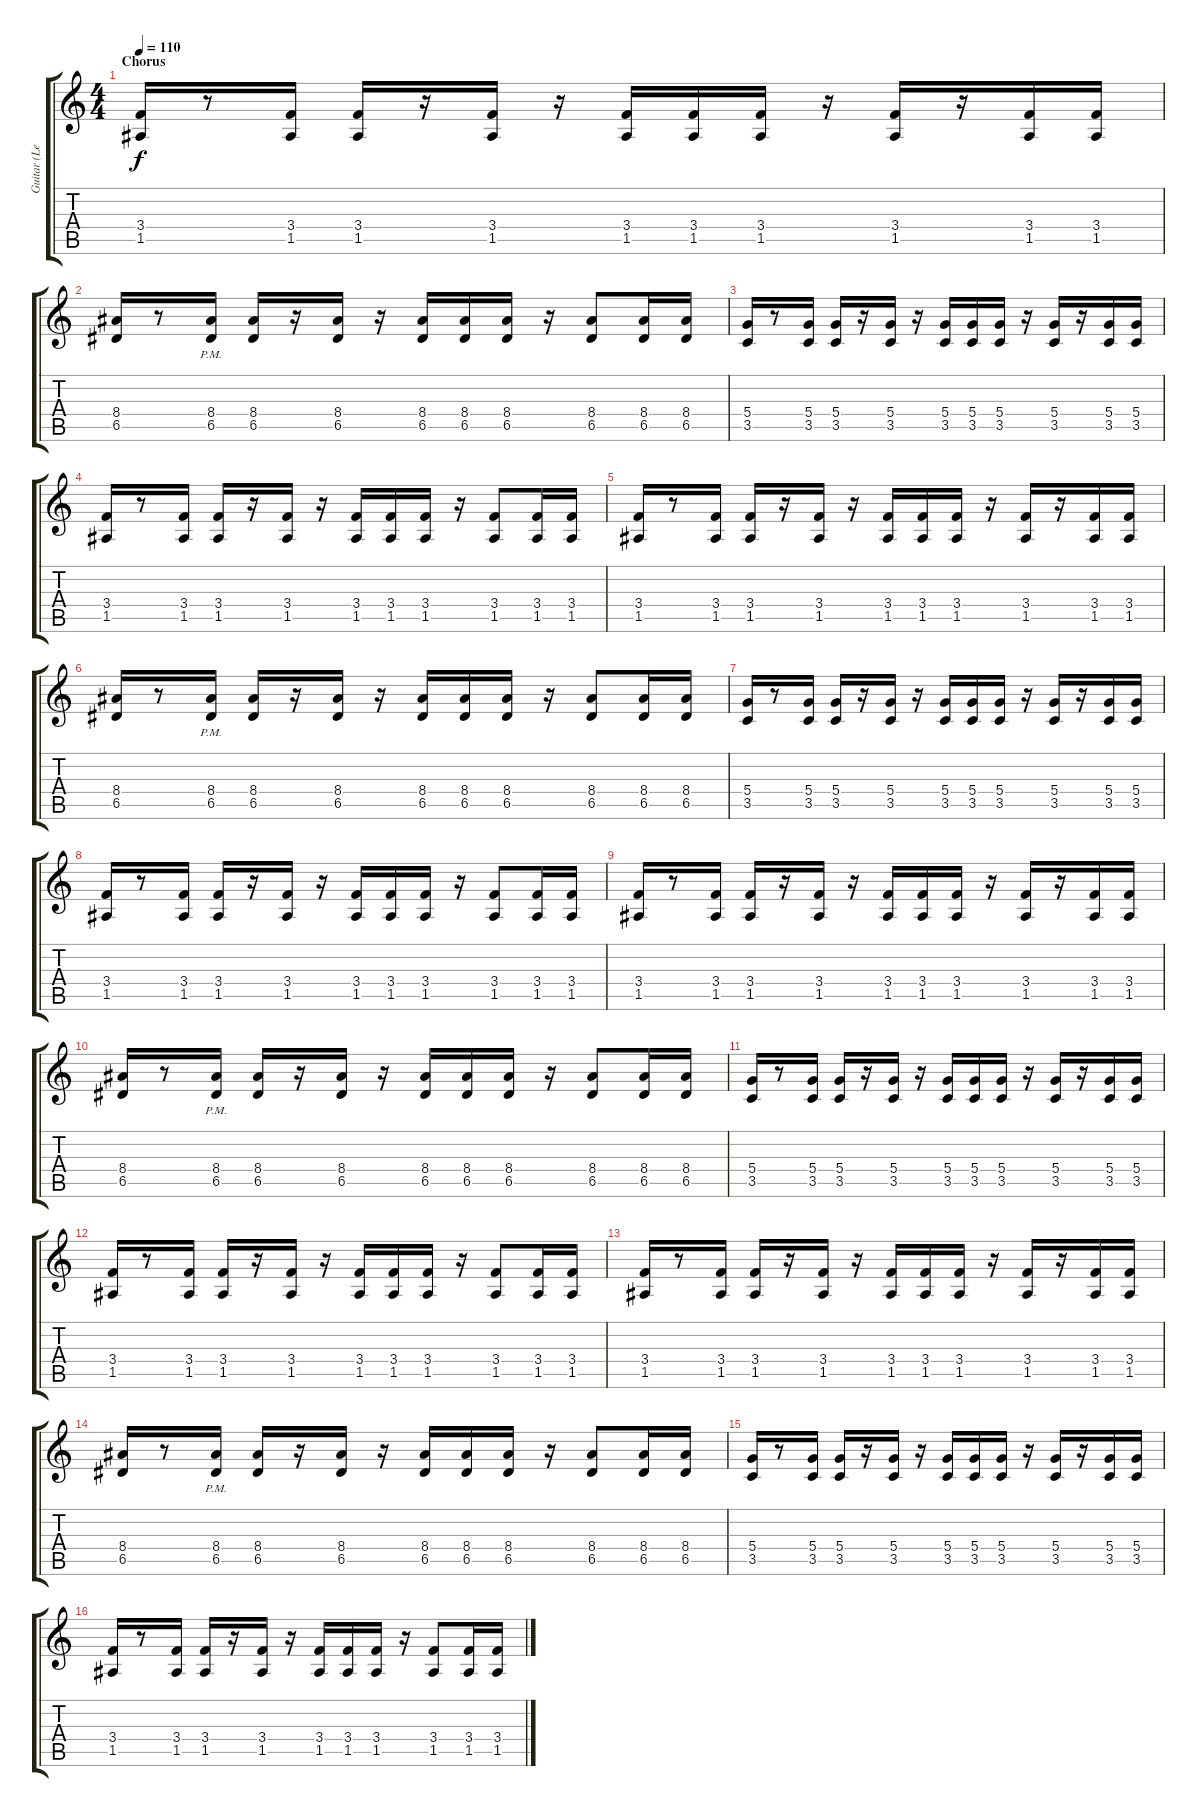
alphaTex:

\track ("Guitar (Lead)" "Guitar (Le") {instrument distortionguitar}
\staff {score tabs}
\tuning (E4 B3 G3 D3 A2 E2) {hide}
\ts (4 4)
\section ("" "Chorus")
\tempo 110
\clef g2
\ks c
(3.4 1.5).16{dy f} r.8 (3.4 1.5).16 (3.4 1.5).16 r.16 (3.4 1.5).16 r.16 (3.4 1.5).16 (3.4 1.5).16 (3.4 1.5).16 r.16 (3.4 1.5).16 r.16 (3.4 1.5).16 (3.4 1.5).16 |
(8.4 6.5).16 r.8 (8.4{pm} 6.5{pm}).16 (8.4 6.5).16 r.16 (8.4 6.5).16 r.16 (8.4 6.5).16 (8.4 6.5).16 (8.4 6.5).16 r.16 (8.4 6.5).8 (8.4 6.5).16 (8.4 6.5).16 |
(5.4 3.5).16 r.8 (5.4 3.5).16 (5.4 3.5).16 r.16 (5.4 3.5).16 r.16 (5.4 3.5).16 (5.4 3.5).16 (5.4 3.5).16 r.16 (5.4 3.5).16 r.16 (5.4 3.5).16 (5.4 3.5).16 |
(3.4 1.5).16 r.8 (3.4 1.5).16 (3.4 1.5).16 r.16 (3.4 1.5).16 r.16 (3.4 1.5).16 (3.4 1.5).16 (3.4 1.5).16 r.16 (3.4 1.5).8 (3.4 1.5).16 (3.4 1.5).16 |
(3.4 1.5).16 r.8 (3.4 1.5).16 (3.4 1.5).16 r.16 (3.4 1.5).16 r.16 (3.4 1.5).16 (3.4 1.5).16 (3.4 1.5).16 r.16 (3.4 1.5).16 r.16 (3.4 1.5).16 (3.4 1.5).16 |
(8.4 6.5).16 r.8 (8.4{pm} 6.5{pm}).16 (8.4 6.5).16 r.16 (8.4 6.5).16 r.16 (8.4 6.5).16 (8.4 6.5).16 (8.4 6.5).16 r.16 (8.4 6.5).8 (8.4 6.5).16 (8.4 6.5).16 |
(5.4 3.5).16 r.8 (5.4 3.5).16 (5.4 3.5).16 r.16 (5.4 3.5).16 r.16 (5.4 3.5).16 (5.4 3.5).16 (5.4 3.5).16 r.16 (5.4 3.5).16 r.16 (5.4 3.5).16 (5.4 3.5).16 |
(3.4 1.5).16 r.8 (3.4 1.5).16 (3.4 1.5).16 r.16 (3.4 1.5).16 r.16 (3.4 1.5).16 (3.4 1.5).16 (3.4 1.5).16 r.16 (3.4 1.5).8 (3.4 1.5).16 (3.4 1.5).16 |
(3.4 1.5).16 r.8 (3.4 1.5).16 (3.4 1.5).16 r.16 (3.4 1.5).16 r.16 (3.4 1.5).16 (3.4 1.5).16 (3.4 1.5).16 r.16 (3.4 1.5).16 r.16 (3.4 1.5).16 (3.4 1.5).16 |
(8.4 6.5).16 r.8 (8.4{pm} 6.5{pm}).16 (8.4 6.5).16 r.16 (8.4 6.5).16 r.16 (8.4 6.5).16 (8.4 6.5).16 (8.4 6.5).16 r.16 (8.4 6.5).8 (8.4 6.5).16 (8.4 6.5).16 |
(5.4 3.5).16 r.8 (5.4 3.5).16 (5.4 3.5).16 r.16 (5.4 3.5).16 r.16 (5.4 3.5).16 (5.4 3.5).16 (5.4 3.5).16 r.16 (5.4 3.5).16 r.16 (5.4 3.5).16 (5.4 3.5).16 |
(3.4 1.5).16 r.8 (3.4 1.5).16 (3.4 1.5).16 r.16 (3.4 1.5).16 r.16 (3.4 1.5).16 (3.4 1.5).16 (3.4 1.5).16 r.16 (3.4 1.5).8 (3.4 1.5).16 (3.4 1.5).16 |
(3.4 1.5).16 r.8 (3.4 1.5).16 (3.4 1.5).16 r.16 (3.4 1.5).16 r.16 (3.4 1.5).16 (3.4 1.5).16 (3.4 1.5).16 r.16 (3.4 1.5).16 r.16 (3.4 1.5).16 (3.4 1.5).16 |
(8.4 6.5).16 r.8 (8.4{pm} 6.5{pm}).16 (8.4 6.5).16 r.16 (8.4 6.5).16 r.16 (8.4 6.5).16 (8.4 6.5).16 (8.4 6.5).16 r.16 (8.4 6.5).8 (8.4 6.5).16 (8.4 6.5).16 |
(5.4 3.5).16 r.8 (5.4 3.5).16 (5.4 3.5).16 r.16 (5.4 3.5).16 r.16 (5.4 3.5).16 (5.4 3.5).16 (5.4 3.5).16 r.16 (5.4 3.5).16 r.16 (5.4 3.5).16 (5.4 3.5).16 |
(3.4 1.5).16 r.8 (3.4 1.5).16 (3.4 1.5).16 r.16 (3.4 1.5).16 r.16 (3.4 1.5).16 (3.4 1.5).16 (3.4 1.5).16 r.16 (3.4 1.5).8 (3.4 1.5).16 (3.4 1.5).16
